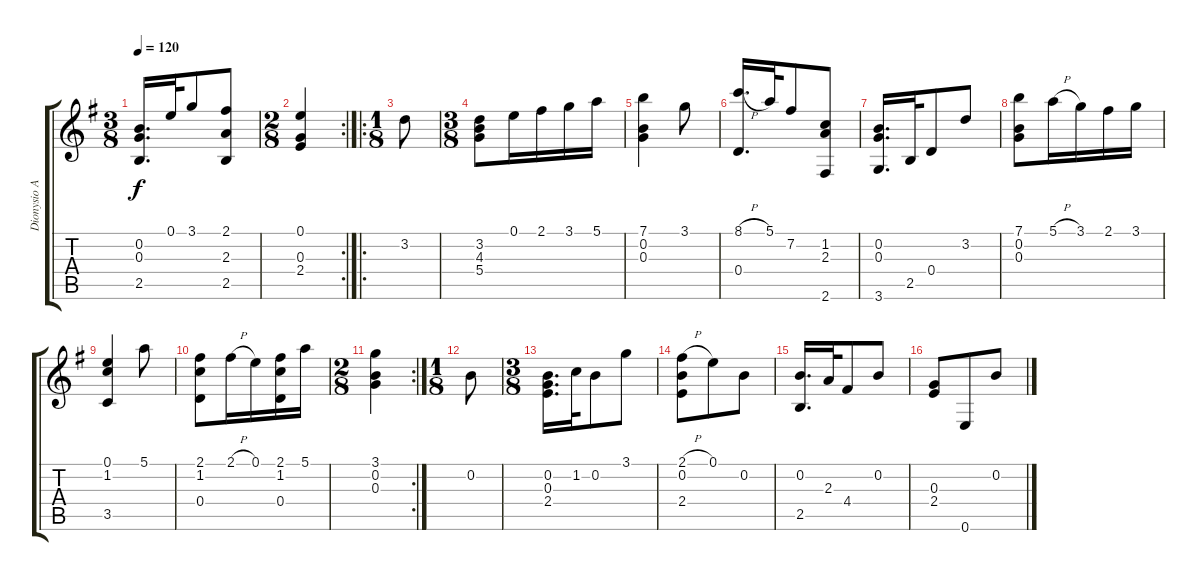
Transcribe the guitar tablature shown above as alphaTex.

\track ("Dionysio Aguado" "Dionysio A") {instrument acousticguitarnylon}
\staff {score tabs}
\tuning (E4 B3 G3 D3 A2 E2) {hide}
\ts (3 8)
\tempo 120
\clef g2
\ks eminor
(0.2 0.3 2.5).16{d dy f} 0.1.32 3.1.8 (2.1 2.3 2.5).8 |
\rc 2
\ts (2 8)
(0.1 0.3 2.4).4 |
\ro
\ts (1 8)
3.2.8 |
\ts (3 8)
(3.2 4.3 5.4).8 0.1.16 2.1.16 3.1.16 5.1.16 |
(7.1 0.2 0.3).4 3.1.8 |
(8.1{h} 0.4).16{d} 5.1.32 7.2.8 (1.2 2.3 2.6).8 |
(0.2 0.3 3.6).16{d} 2.5.32 0.4.8 3.2.8 |
(7.1 0.2 0.3).8 5.1{h}.16 3.1.16 2.1.16 3.1.16 |
(0.1 1.2 3.5).4 5.1.8 |
(2.1 1.2 0.4).8 2.1{h}.16 0.1.16 (2.1 1.2 0.4).16 5.1.16 |
\rc 2
\ts (2 8)
(3.1 0.2 0.3).4 |
\ts (1 8)
0.2.8 |
\ts (3 8)
(0.2 0.3 2.4).16{d} 1.2.32 0.2.8 3.1.8 |
(2.1{h} 0.2 2.4).8 0.1.8 0.2.8 |
(0.2 2.5).16{d} 2.3.32 4.4.8 0.2.8 |
(0.3 2.4).8 0.6.8 0.2.8
